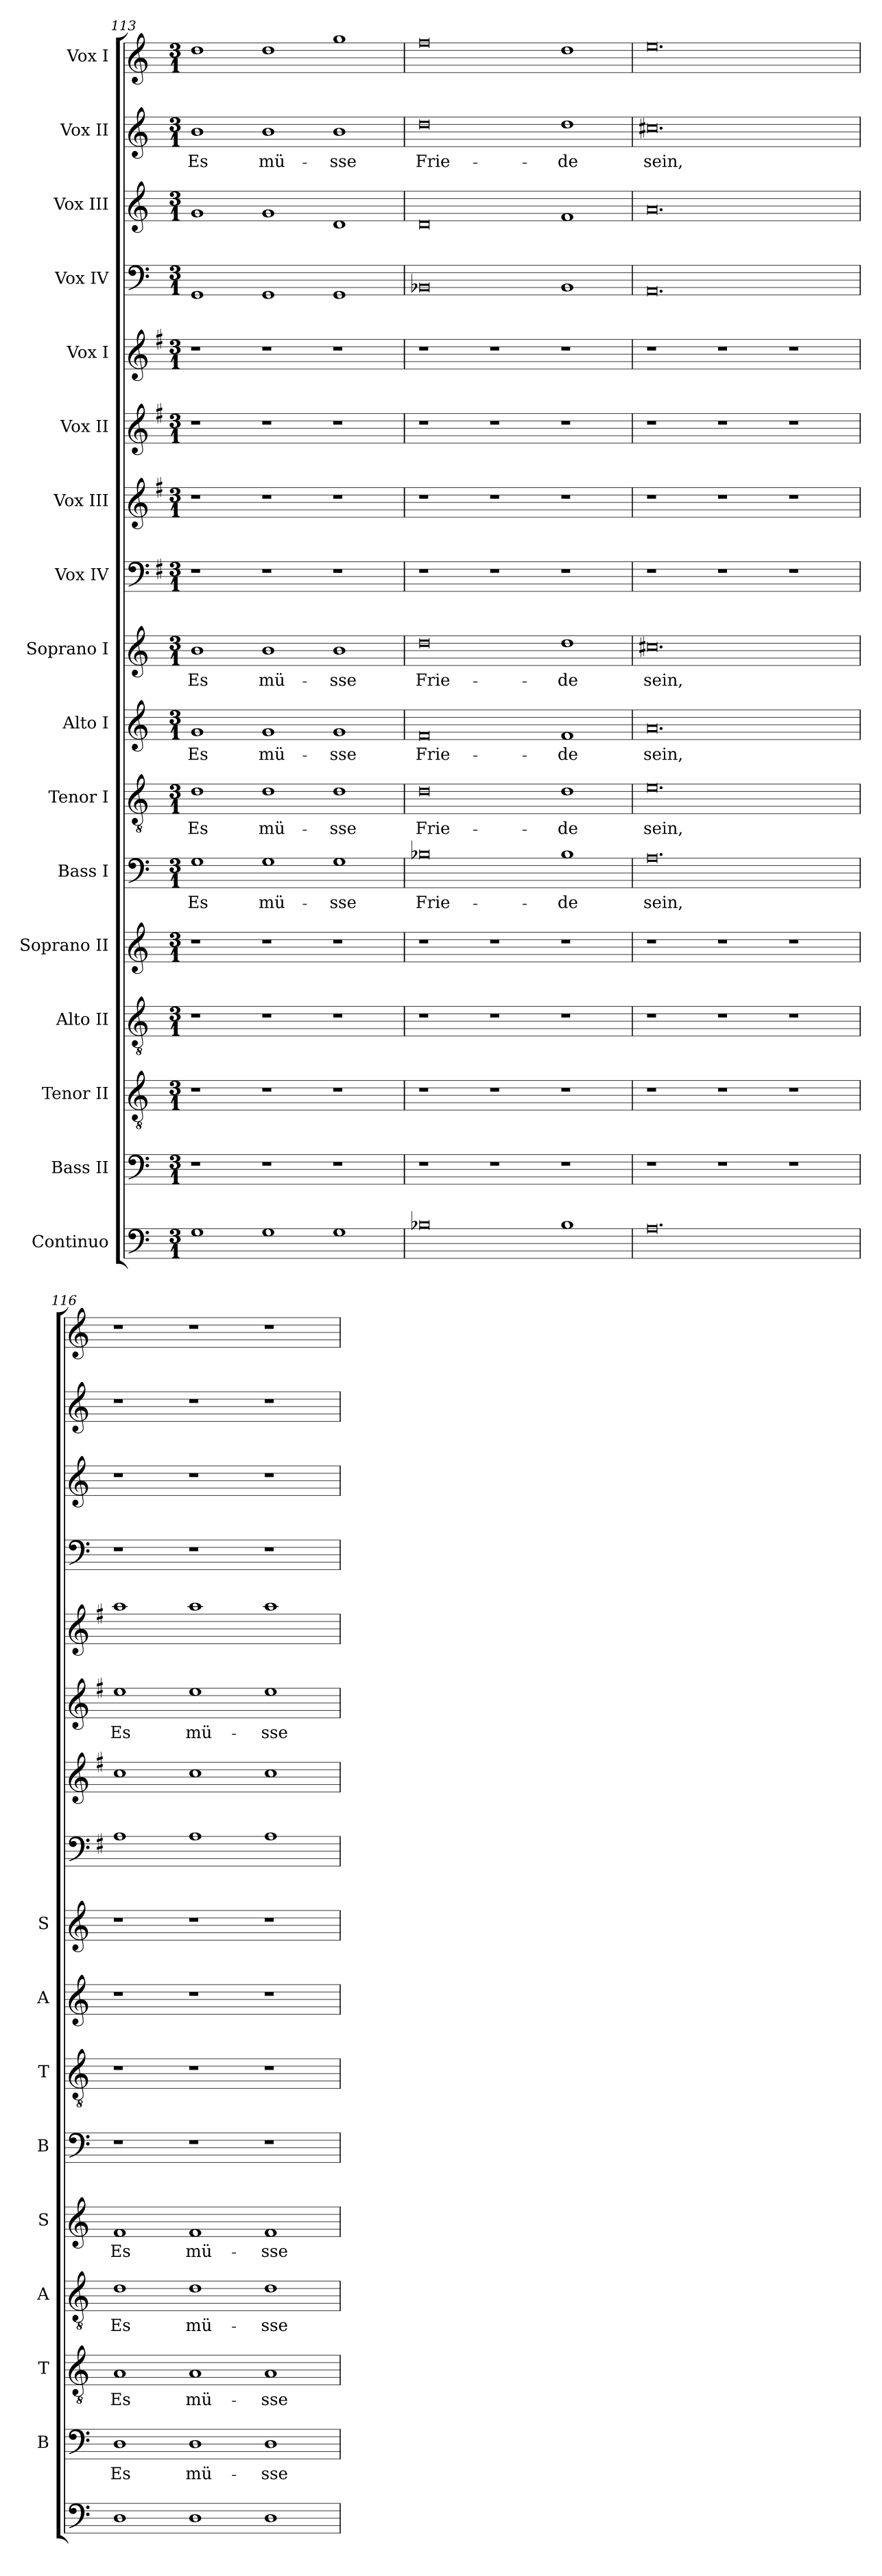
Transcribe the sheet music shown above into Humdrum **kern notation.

**kern	**kern	**text	**kern	**text	**kern	**text	**kern	**text	**kern	**text	**kern	**text	**kern	**text	**kern	**text	**kern	**kern	**kern	**text	**kern	**kern	**kern	**kern	**text	**kern
*part17	*part16	*part16	*part15	*part15	*part14	*part14	*part13	*part13	*part12	*part12	*part11	*part11	*part10	*part10	*part9	*part9	*part8	*part7	*part6	*part6	*part5	*part4	*part3	*part2	*part2	*part1
*staff17	*staff16	*staff16	*staff15	*staff15	*staff14	*staff14	*staff13	*staff13	*staff12	*staff12	*staff11	*staff11	*staff10	*staff10	*staff9	*staff9	*staff8	*staff7	*staff6	*staff6	*staff5	*staff4	*staff3	*staff2	*staff2	*staff1
*I"Continuo	*I"Bass II	*	*I"Tenor II	*	*I"Alto II	*	*I"Soprano II	*	*I"Bass I	*	*I"Tenor I	*	*I"Alto I	*	*I"Soprano I	*	*I"Vox IV	*I"Vox III	*I"Vox II	*	*I"Vox I	*I"Vox IV	*I"Vox III	*I"Vox II	*	*I"Vox I
*	*I'B	*	*I'T	*	*I'A	*	*I'S	*	*I'B	*	*I'T	*	*I'A	*	*I'S	*	*	*	*	*	*	*	*	*	*	*
*clefF4	*clefF4	*	*clefGv2	*	*clefGv2	*	*clefG2	*	*clefF4	*	*clefGv2	*	*clefG2	*	*clefG2	*	*clefF4	*clefG2	*clefG2	*	*clefG2	*clefF4	*clefG2	*clefG2	*	*clefG2
*	*	*	*	*	*	*	*	*	*	*	*	*	*	*	*	*	*ITrd4c7	*ITrd4c7	*ITrd4c7	*	*ITrd4c7	*	*	*	*	*
*k[]	*k[]	*	*k[]	*	*k[]	*	*k[]	*	*k[]	*	*k[]	*	*k[]	*	*k[]	*	*k[]	*k[]	*k[]	*	*k[]	*k[]	*k[]	*k[]	*	*k[]
*C:	*C:	*	*C:	*	*C:	*	*C:	*	*C:	*	*C:	*	*C:	*	*C:	*	*C:	*C:	*C:	*	*C:	*C:	*C:	*C:	*	*C:
*M3/1	*M3/1	*	*M3/1	*	*M3/1	*	*M3/1	*	*M3/1	*	*M3/1	*	*M3/1	*	*M3/1	*	*M3/1	*M3/1	*M3/1	*	*M3/1	*M3/1	*M3/1	*M3/1	*	*M3/1
=113	=113	=113	=113	=113	=113	=113	=113	=113	=113	=113	=113	=113	=113	=113	=113	=113	=113	=113	=113	=113	=113	=113	=113	=113	=113	=113
!	!	!	!	!	!	!	!	!	!	!LO:LY:b	!	!LO:LY:b	!	!LO:LY:b	!	!LO:LY:b	!	!	!	!	!	!	!	!	!LO:LY:b	!
1G	1r	.	1r	.	1r	.	1r	.	1G	Es	1d	Es	1g	Es	1b	Es	1r	1r	1r	.	1r	1GG	1g	1b	Es	1dd
!	!	!	!	!	!	!	!	!	!	!LO:LY:b	!	!LO:LY:b	!	!LO:LY:b	!	!LO:LY:b	!	!	!	!	!	!	!	!	!LO:LY:b	!
1G	1r	.	1r	.	1r	.	1r	.	1G	mü-	1d	mü-	1g	mü-	1b	mü-	1r	1r	1r	.	1r	1GG	1g	1b	mü-	1dd
!	!	!	!	!	!	!	!	!	!	!LO:LY:b	!	!LO:LY:b	!	!LO:LY:b	!	!LO:LY:b	!	!	!	!	!	!	!	!	!LO:LY:b	!
1G	1r	.	1r	.	1r	.	1r	.	1G	-sse	1d	-sse	1g	-sse	1b	-sse	1r	1r	1r	.	1r	1GG	1d	1b	-sse	1gg
=114	=114	=114	=114	=114	=114	=114	=114	=114	=114	=114	=114	=114	=114	=114	=114	=114	=114	=114	=114	=114	=114	=114	=114	=114	=114	=114
!	!	!	!	!	!	!	!	!	!	!LO:LY:b	!	!LO:LY:b	!	!LO:LY:b	!	!LO:LY:b	!	!	!	!	!	!	!	!	!LO:LY:b	!
0B-X	1r	.	1r	.	1r	.	1r	.	0B-X	Frie-	0d	Frie-	0f	Frie-	0dd	Frie-	1r	1r	1r	.	1r	0BB-X	0d	0dd	Frie-	0ff
.	1r	.	1r	.	1r	.	1r	.	.	.	.	.	.	.	.	.	1r	1r	1r	.	1r	.	.	.	.	.
!	!	!	!	!	!	!	!	!	!	!LO:LY:b	!	!LO:LY:b	!	!LO:LY:b	!	!LO:LY:b	!	!	!	!	!	!	!	!	!LO:LY:b	!
1B-	1r	.	1r	.	1r	.	1r	.	1B-	-de	1d	-de	1f	-de	1dd	-de	1r	1r	1r	.	1r	1BB-	1f	1dd	-de	1dd
=115	=115	=115	=115	=115	=115	=115	=115	=115	=115	=115	=115	=115	=115	=115	=115	=115	=115	=115	=115	=115	=115	=115	=115	=115	=115	=115
!	!	!	!	!	!	!	!	!	!	!LO:LY:b	!	!LO:LY:b	!	!LO:LY:b	!	!LO:LY:b	!	!	!	!	!	!	!	!	!LO:LY:b	!
0.A	1r	.	1r	.	1r	.	1r	.	0.A	sein,	0.e	sein,	0.a	sein,	0.cc#X	sein,	1r	1r	1r	.	1r	0.AA	0.a	0.cc#X	sein,	0.ee
.	1r	.	1r	.	1r	.	1r	.	.	.	.	.	.	.	.	.	1r	1r	1r	.	1r	.	.	.	.	.
.	1r	.	1r	.	1r	.	1r	.	.	.	.	.	.	.	.	.	1r	1r	1r	.	1r	.	.	.	.	.
=116	=116	=116	=116	=116	=116	=116	=116	=116	=116	=116	=116	=116	=116	=116	=116	=116	=116	=116	=116	=116	=116	=116	=116	=116	=116	=116
!	!	!LO:LY:b	!	!LO:LY:b	!	!LO:LY:b	!	!LO:LY:b	!	!	!	!	!	!	!	!	!	!	!	!LO:LY:b	!	!	!	!	!	!
1D	1D	Es	1A	Es	1d	Es	1f	Es	1r	.	1r	.	1r	.	1r	.	1D	1f	1a	Es	1dd	1r	1r	1r	.	1r
!	!	!LO:LY:b	!	!LO:LY:b	!	!LO:LY:b	!	!LO:LY:b	!	!	!	!	!	!	!	!	!	!	!	!LO:LY:b	!	!	!	!	!	!
1D	1D	mü-	1A	mü-	1d	mü-	1f	mü-	1r	.	1r	.	1r	.	1r	.	1D	1f	1a	mü-	1dd	1r	1r	1r	.	1r
!	!	!LO:LY:b	!	!LO:LY:b	!	!LO:LY:b	!	!LO:LY:b	!	!	!	!	!	!	!	!	!	!	!	!LO:LY:b	!	!	!	!	!	!
1D	1D	-sse	1A	-sse	1d	-sse	1f	-sse	1r	.	1r	.	1r	.	1r	.	1D	1f	1a	-sse	1dd	1r	1r	1r	.	1r
=	=	=	=	=	=	=	=	=	=	=	=	=	=	=	=	=	=	=	=	=	=	=	=	=	=	=
*-	*-	*-	*-	*-	*-	*-	*-	*-	*-	*-	*-	*-	*-	*-	*-	*-	*-	*-	*-	*-	*-	*-	*-	*-	*-	*-
